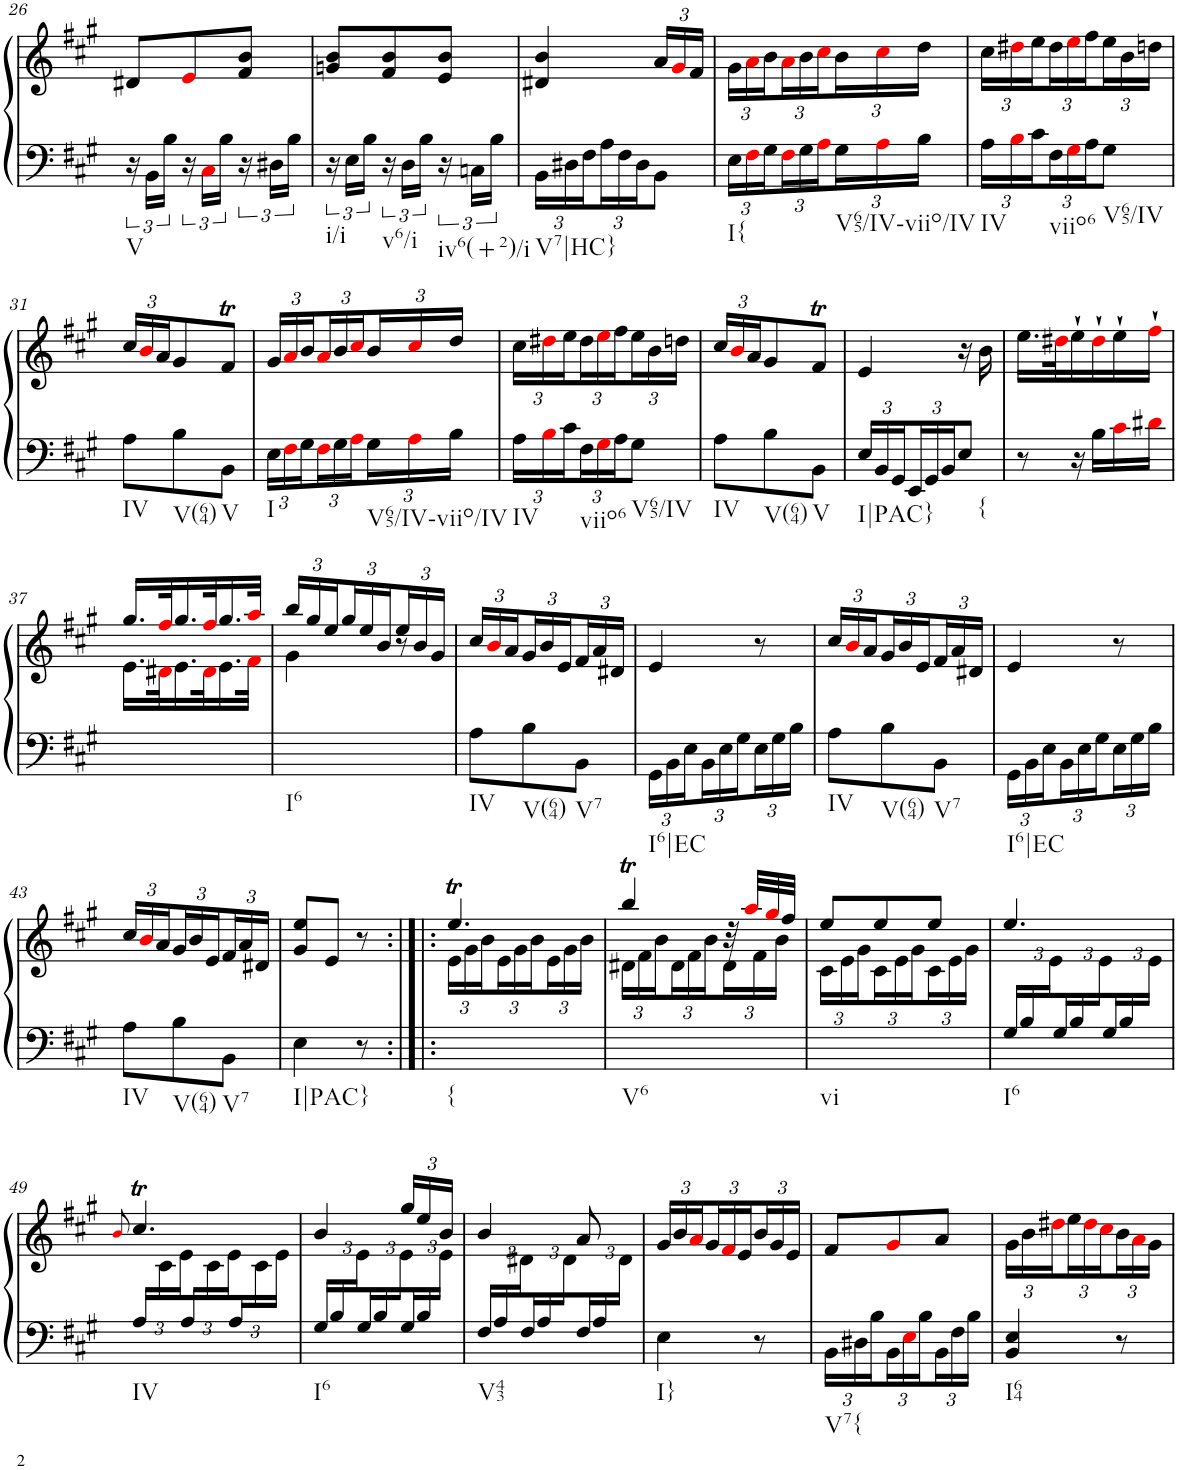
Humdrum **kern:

**kern	**kern
*part1	*part1
*staff2	*staff1
*I"Piano	*
*I'Pno.	*
!!LO:PB:g=z
*clefF4	*clefG2
*k[f#c#g#]	*k[f#c#g#]
*M3/8	*M3/8
=26	=26
!LO:TX:b:t=V	!
24r	8d#X/L
24BB\LL	.
24B\JJ	.
24r	8ei/
24C#i\LL	.
24B\JJ	.
24r	8f#/ 8b/J
24D#X\LL	.
24B\JJ	.
=27	=27
!LO:TX:b:t=i/i	!
24r	8gn/ 8b/L
24E\LL	.
24B\JJ	.
!LO:TX:b:t=v6/i	!
24r	8f#/ 8b/
24D\LL	.
24B\JJ	.
!LO:TX:b:t=iv6(+2)/i	!
24r	8e/ 8b/J
24Cn\LL	.
24B\JJ	.
=28	=28
*Xbrackettup	*
!LO:TX:b:t=V7|HC}	!
24BB\LL	4d#X/ 4b/
24D#X\	.
24F#\	.
24A\	.
24F#\	.
24D#\J	.
*	*Xbrackettup
8BB\J	24a/LL
.	24g#i/
.	24f#/JJ
=29	=29
!LO:TX:b:t=I{	!
24E\LL	24g#\LL
24F#i\	24ai\
24G#\	24b\
24F#i\	24ai\
24G#\	24b\
24Ai\	24cc#i\
!LO:TX:b:t=V65/IV-viio/IV	!
24G#\	24b\
24Ai\	24cc#i\
24B\JJ	24dd\JJ
=30	=30
!LO:TX:b:t=IV	!
24A\LL	24cc#\LL
24Bi\	24dd#Xi\
24c#\	24ee\
!LO:TX:b:t=viio6	!
24F#\	24dd#\
24G#i\	24eei\
24A\J	24ff#\
!LO:TX:b:t=V65/IV	!
8G#\J	24ee\
.	24b\
.	24ddn\JJ
!!LO:LB:g=z
=31	=31
!LO:TX:b:t=IV	!
8A\L	24cc#/LL
.	24bi/
.	24a/J
!LO:TX:b:t=V(64)	!
8B\	8g#/
!LO:TX:b:t=V	!
8BB\J	8f#T/J
=32	=32
!LO:TX:b:t=I	!
24E\LL	24g#/LL
24F#i\	24ai/
24G#\	24b/
24F#i\	24ai/
24G#\	24b/
24Ai\	24cc#i/
!LO:TX:b:t=V65/IV-viio/IV	!
24G#\	24b/
24Ai\	24cc#i/
24B\JJ	24dd/JJ
=33	=33
!LO:TX:b:t=IV	!
24A\LL	24cc#\LL
24Bi\	24dd#Xi\
24c#\	24ee\
!LO:TX:b:t=viio6	!
24F#\	24dd#\
24G#i\	24eei\
24A\J	24ff#\
!LO:TX:b:t=V65/IV	!
8G#\J	24ee\
.	24b\
.	24ddn\JJ
=34	=34
!LO:TX:b:t=IV	!
8A\L	24cc#/LL
.	24bi/
.	24a/J
!LO:TX:b:t=V(64)	!
8B\	8g#/
!LO:TX:b:t=V	!
8BB\J	8f#T/J
=35	=35
!LO:TX:b:t=I|PAC}	!
24E/LL	4e/
24BB/	.
24GG#/	.
24EE/	.
24GG#/	.
24BB/J	.
!LO:TX:b:t={	!
8E/J	16r
.	16b\
=36	=36
8r	16.ee\LL
.	32dd#Xi\K
16r	16ee`\
16B\LL	16dd#`i\
16c#i\	16ee`\
16d#Xi\JJ	16ff#`i\JJ
!!LO:LB:g=z
=37	=37
*	*^
4.ryy	16.gg#/LL	16.e\LL
.	32ff#i/K	32d#Xi\K
.	16.gg#/	16.e\
.	32ff#i/K	32d#i\K
.	16.gg#/	16.e\
.	32aai/JJk	32f#i\JJk
=38	=38	=38
!LO:TX:b:t=I6	!	!
4ryy	24bb/LL	4g#\
.	24gg#/	.
.	24ee/	.
.	24gg#/	.
.	24ee/	.
.	24b/	.
8r	24ee/	8ryy
.	24b/	.
.	24g#/JJ	.
*	*v	*v
=39	=39
!LO:TX:b:t=IV	!
8A\L	24cc#/LL
.	24bi/
.	24a/
!LO:TX:b:t=V(64)	!
8B\	24g#/
.	24b/
.	24e/
!LO:TX:b:t=V7	!
8BB\J	24f#/
.	24a/
.	24d#X/JJ
=40	=40
!LO:TX:b:t=I6|EC	!
24GG#\LL	4e/
24BB\	.
24E\	.
24BB\	.
24E\	.
24G#\	.
24E\	8r
24G#\	.
24B\JJ	.
=41	=41
!LO:TX:b:t=IV	!
8A\L	24cc#/LL
.	24bi/
.	24a/
!LO:TX:b:t=V(64)	!
8B\	24g#/
.	24b/
.	24e/
!LO:TX:b:t=V7	!
8BB\J	24f#/
.	24a/
.	24d#X/JJ
=42	=42
!LO:TX:b:t=I6|EC	!
24GG#\LL	4e/
24BB\	.
24E\	.
24BB\	.
24E\	.
24G#\	.
24E\	8r
24G#\	.
24B\JJ	.
!!LO:LB:g=z
=43	=43
!LO:TX:b:t=IV	!
8A\L	24cc#/LL
.	24bi/
.	24a/
!LO:TX:b:t=V(64)	!
8B\	24g#/
.	24b/
.	24e/
!LO:TX:b:t=V7	!
8BB\J	24f#/
.	24a/
.	24d#X/JJ
=44	=44
!LO:TX:b:t=I|PAC}	!
4E\	8g#/ 8ee/L
.	8e/J
8r	8r
=45:|!|:	=45:|!|:
*	*^
!LO:TX:b:t={	!	!
4.ryy	4.eeT/	24e\LL
.	.	24g#\
.	.	24b\
.	.	24e\
.	.	24g#\
.	.	24b\
.	.	24e\
.	.	24g#\
.	.	24b\JJ
=46	=46	=46
!LO:TX:b:t=V6	!	!
4.ryy	4bbT/	24d#X\LL
.	.	24f#\
.	.	24b\
.	.	24d#\
.	.	24f#\
.	.	24b\
.	32r	24d#\
.	32aai/LLL	.
.	.	24f#\
.	32gg#i/	.
.	.	24b\JJ
.	32ff#/JJJ	.
=47	=47	=47
!LO:TX:b:t=vi	!	!
4.ryy	8ee/L	24c#\LL
.	.	24e\
.	.	24g#\
.	8ee/	24c#\
.	.	24e\
.	.	24g#\
.	8ee/J	24c#\
.	.	24e\
.	.	24g#\JJ
=48	=48	=48
!LO:TX:b:t=I6	!	!
24G#/LL	4.ee/	12ryy
24B/	.	.
24ryy	.	24e\
24G#/	.	12ryy
24B/	.	.
24ryy	.	24e\
24G#/	.	12ryy
24B/	.	.
24ryy	.	24e\JJ
!!LO:LB:g=z	!!
=49	=49	=49
.	8qbi/	.
!LO:TX:b:t=IV	!	!
24A/LL	4.cc#t/	24ryy
12ryy	.	24c#\
.	.	24e\
24A/	.	24ryy
12ryy	.	24c#\
.	.	24e\
24A/	.	24ryy
12ryy	.	24c#\
.	.	24e\JJ
=50	=50	=50
!LO:TX:b:t=I6	!	!
24G#/LL	4b/	12ryy
24B/	.	.
24ryy	.	24e\
24G#/	.	12ryy
24B/	.	.
24ryy	.	24e\
24G#/	24gg#/LL	12ryy
24B/	24ee/	.
24ryy	24b/JJ	24e\JJ
=51	=51	=51
!LO:TX:b:t=V43	!	!
24F#/LL	4b/	12ryy
24A/	.	.
24ryy	.	24d#X\
24F#/	.	12ryy
24A/	.	.
24ryy	.	24d#\
24F#/	8a/	12ryy
24A/	.	.
24ryy	.	24d#\JJ
=52	=52	=52
!LO:TX:b:t=I}	!	!
*	*v	*v
4E\	24g#/LL
.	24b/
.	24ai/
.	24g#/
.	24f#i/
.	24e/
8r	24b/
.	24g#/
.	24e/JJ
=53	=53
!LO:TX:b:t=V7{	!
24BB\LL	8f#/L
24D#X\	.
24B\	.
24BB\	8g#i/
24Ei\	.
24B\	.
24BB\	8a/J
24F#\	.
24B\JJ	.
=54	=54
!LO:TX:b:t=I64	!
4BB/ 4E/	24g#\LL
.	24b\
.	24dd#Xi\
.	24ee\
.	24dd#i\
.	24cc#i\
8r	24b\
.	24ai\
.	24g#\JJ
=	=
*-	*-
